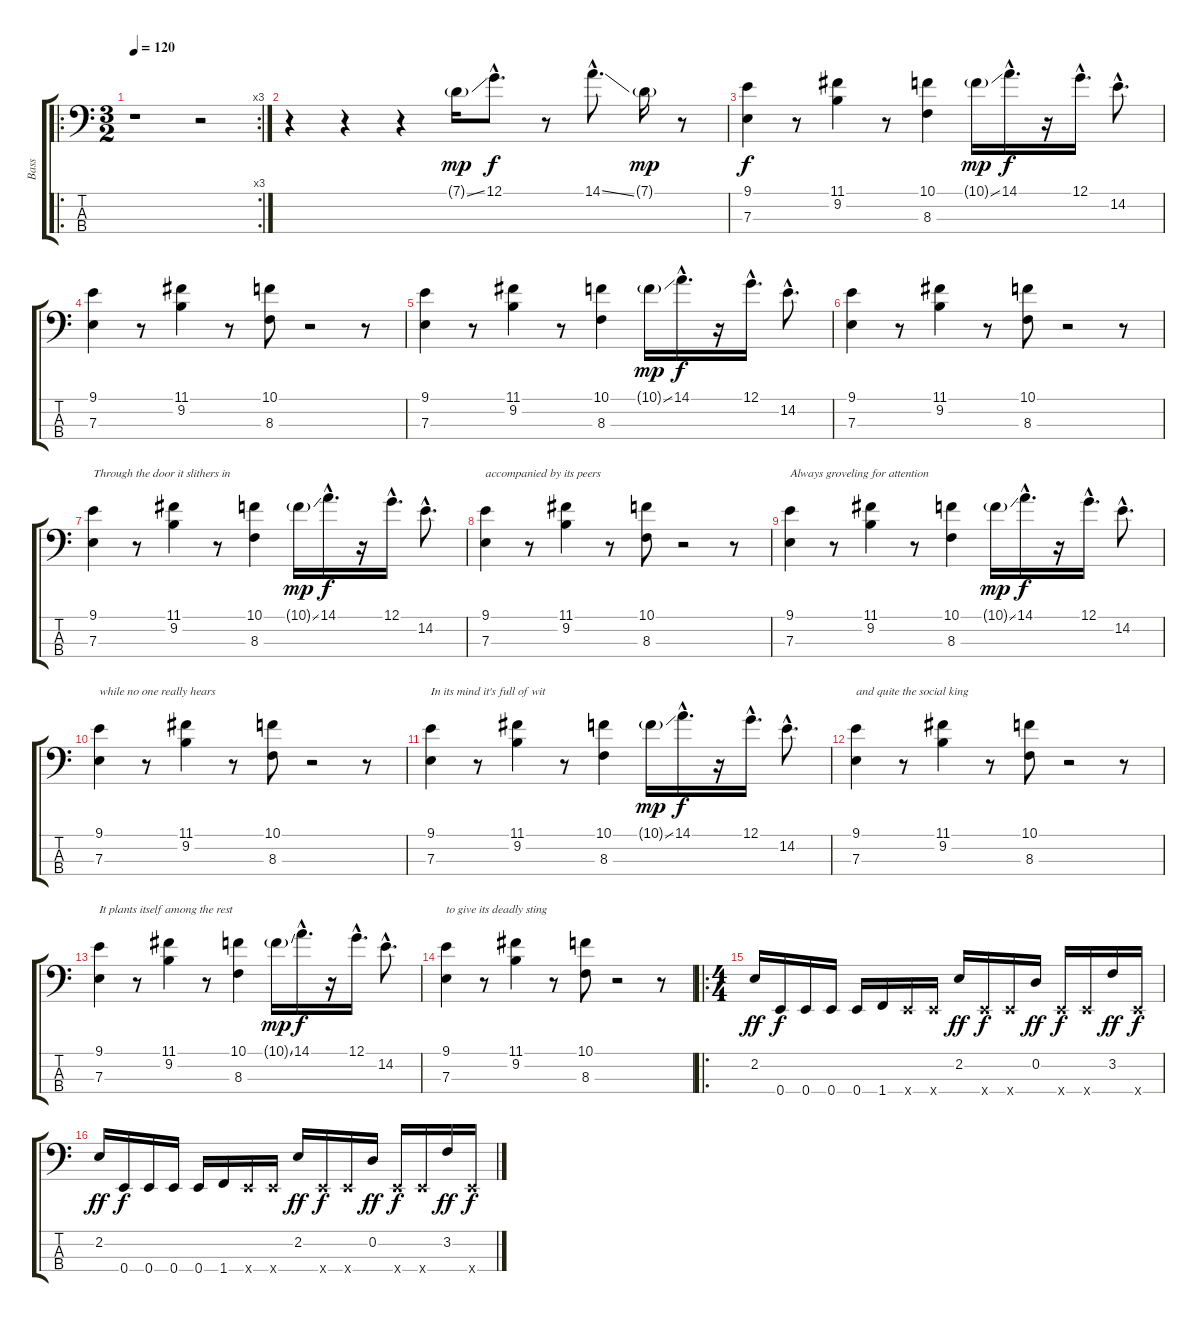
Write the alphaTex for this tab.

\track ("Bass" "Bass") {instrument electricbassfinger}
\staff {score tabs}
\tuning (G2 D2 A1 E1) {hide}
\ro
\rc 3
\ts (3 2)
\tempo 120
\clef f4
\ks c
r.1{dy mp instrument electricbassfinger} r.2 |
r.4 r.4 r.4 7.1{ss g}.16 12.1{hac}.8{d dy f} r.8 14.1{ss hac}.8{d} 7.1{g}.16{dy mp} r.8 |
(9.1 7.3).4{dy f} r.8 (11.1 9.2).4 r.8 (10.1 8.3).4 10.1{ss g}.16{dy mp} 14.1{hac}.16{d dy f} r.16 12.1{hac}.16{d} 14.2{hac}.8{d} |
(9.1 7.3).4 r.8 (11.1 9.2).4 r.8 (10.1 8.3).8 r.2 r.8 |
(9.1 7.3).4 r.8 (11.1 9.2).4 r.8 (10.1 8.3).4 10.1{ss g}.16{dy mp} 14.1{hac}.16{d dy f} r.16 12.1{hac}.16{d} 14.2{hac}.8{d} |
(9.1 7.3).4 r.8 (11.1 9.2).4 r.8 (10.1 8.3).8 r.2 r.8 |
(9.1 7.3).4{txt "Through the door it slithers in"} r.8 (11.1 9.2).4 r.8 (10.1 8.3).4 10.1{ss g}.16{dy mp} 14.1{hac}.16{d dy f} r.16 12.1{hac}.16{d} 14.2{hac}.8{d} |
(9.1 7.3).4{txt "accompanied by its peers"} r.8 (11.1 9.2).4 r.8 (10.1 8.3).8 r.2 r.8 |
(9.1 7.3).4{txt "Always groveling for attention"} r.8 (11.1 9.2).4 r.8 (10.1 8.3).4 10.1{ss g}.16{dy mp} 14.1{hac}.16{d dy f} r.16 12.1{hac}.16{d} 14.2{hac}.8{d} |
(9.1 7.3).4{txt "while no one really hears"} r.8 (11.1 9.2).4 r.8 (10.1 8.3).8 r.2 r.8 |
(9.1 7.3).4{txt "In its mind it's full of wit"} r.8 (11.1 9.2).4 r.8 (10.1 8.3).4 10.1{ss g}.16{dy mp} 14.1{hac}.16{d dy f} r.16 12.1{hac}.16{d} 14.2{hac}.8{d} |
(9.1 7.3).4{txt "and quite the social king"} r.8 (11.1 9.2).4 r.8 (10.1 8.3).8 r.2 r.8 |
(9.1 7.3).4{txt "It plants itself among the rest"} r.8 (11.1 9.2).4 r.8 (10.1 8.3).4 10.1{ss g}.16{dy mp} 14.1{hac}.16{d dy f} r.16 12.1{hac}.16{d} 14.2{hac}.8{d} |
(9.1 7.3).4{txt "to give its deadly sting"} r.8 (11.1 9.2).4 r.8 (10.1 8.3).8 r.2 r.8 |
\ro
\ts (4 4)
2.2.16{dy ff instrument slapbass1} 0.4.16{dy f} 0.4.16 0.4.16 0.4.16 1.4.16 0.4{x}.16 0.4{x}.16 2.2.16{dy ff} 0.4{x}.16{dy f} 0.4{x}.16 0.2.16{dy ff} 0.4{x}.16{dy f} 0.4{x}.16 3.2.16{dy ff} 0.4{x}.16{dy f} |
2.2.16{dy ff instrument slapbass1} 0.4.16{dy f} 0.4.16 0.4.16 0.4.16 1.4.16 0.4{x}.16 0.4{x}.16 2.2.16{dy ff} 0.4{x}.16{dy f} 0.4{x}.16 0.2.16{dy ff} 0.4{x}.16{dy f} 0.4{x}.16 3.2.16{dy ff} 0.4{x}.16{dy f}
